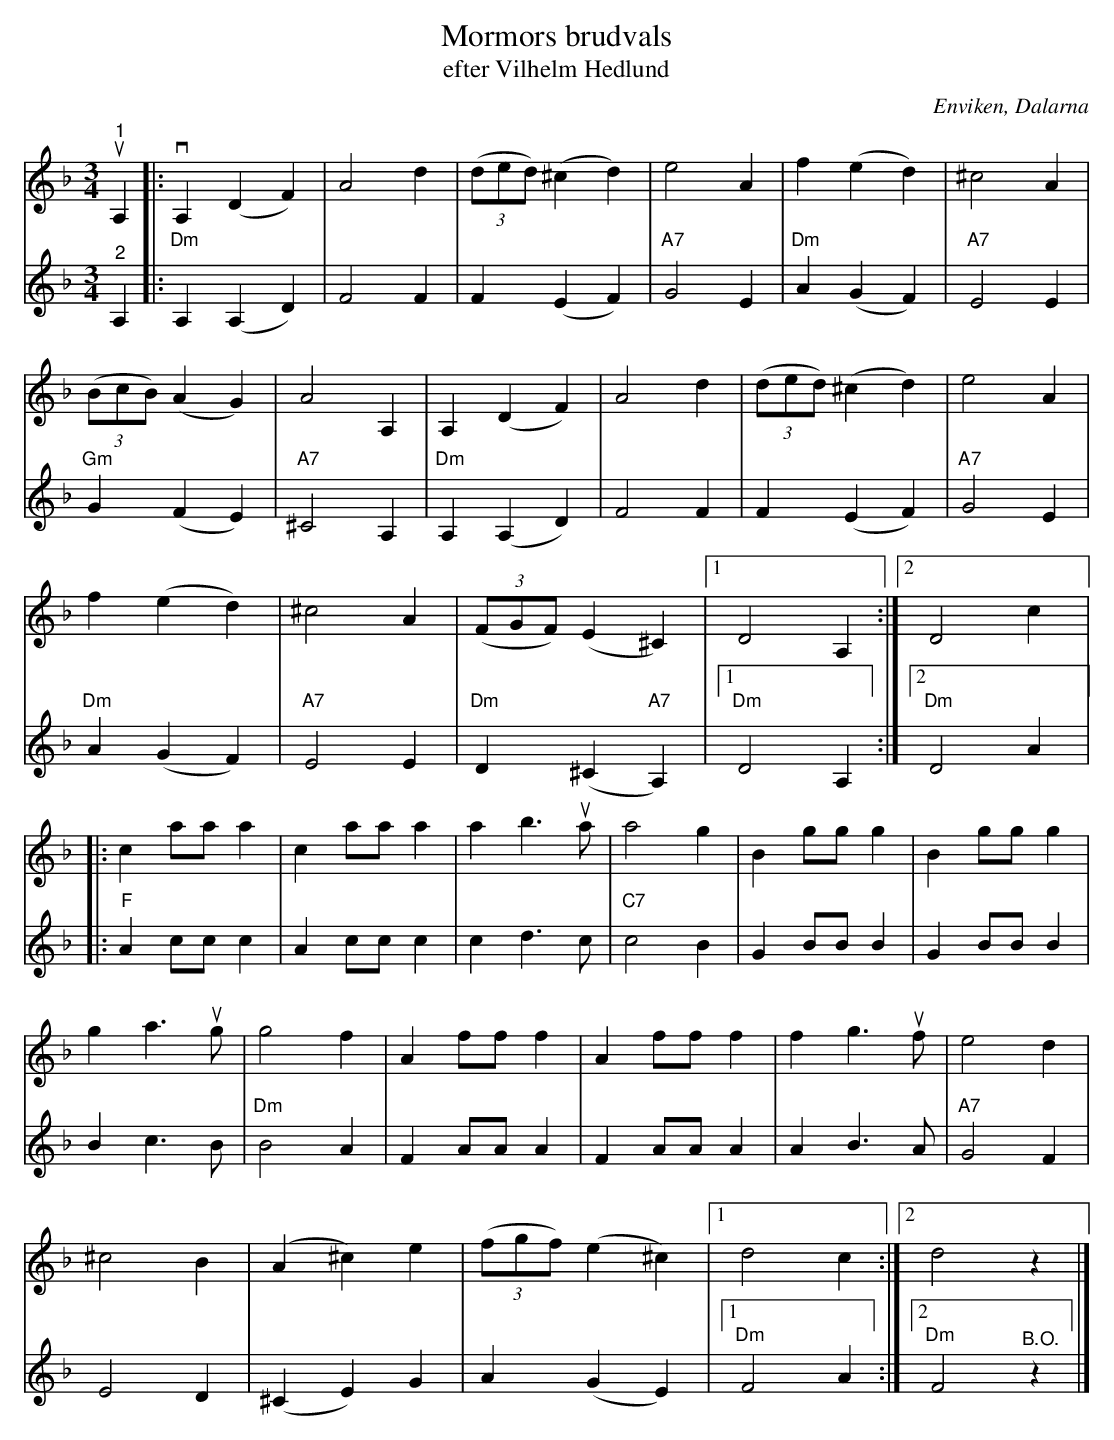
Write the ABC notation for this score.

X:1
T:Mormors brudvals
T:efter Vilhelm Hedlund
O:Enviken, Dalarna
L:1/4
M:3/4
K:Dm
V:1
"^1"u A, |:v A, (D F) | A2 d | (3(d/e/d/) (^c d) | e2 A | f (e d) | ^c2 A |
(3(B/c/B/) (A G) | A2 A, | A, (D F) | A2 d | (3(d/e/d/) (^c d) | e2 A |
f (e d) | ^c2 A | (3(F/G/F/) (E ^C) |1 D2 A, :|2 D2 c |:
c a/a/ a | c a/a/ a | a b3/2u a/ | a2 g | B g/g/ g | B g/g/ g |
g a3/2u g/ | g2 f | A f/f/ f | A f/f/ f | f g3/2u f/ | e2 d |
^c2 B | (A ^c) e | (3(f/g/f/) (e ^c) |1 d2 c :|2 d2 z |]
V:2
"^2" A, |:"Dm" A, (A, D) | F2 F | F (E F) |"A7" G2 E |"Dm" A (G F) |"A7" E2 E |
"Gm" G (F E) | "A7" ^C2 A, |"Dm" A, (A, D) | F2 F | F (E F) |"A7" G2 E |
"Dm" A (G F) |"A7" E2 E | "Dm" D (^C"A7" A,) |1"Dm" D2 A, :|2"Dm" D2 A |:
"F" A c/c/ c | A c/c/ c | c d3/2 c/ | "C7" c2 B | G B/B/ B | G B/B/ B |
B c3/2 B/ |"Dm" B2 A | F A/A/ A | F A/A/ A | A B3/2 A/ | "A7" G2 F |
E2 D | (^C E) G | A (G E) |1"Dm" F2 A :|2"Dm" F2 "^B.O."z |]
